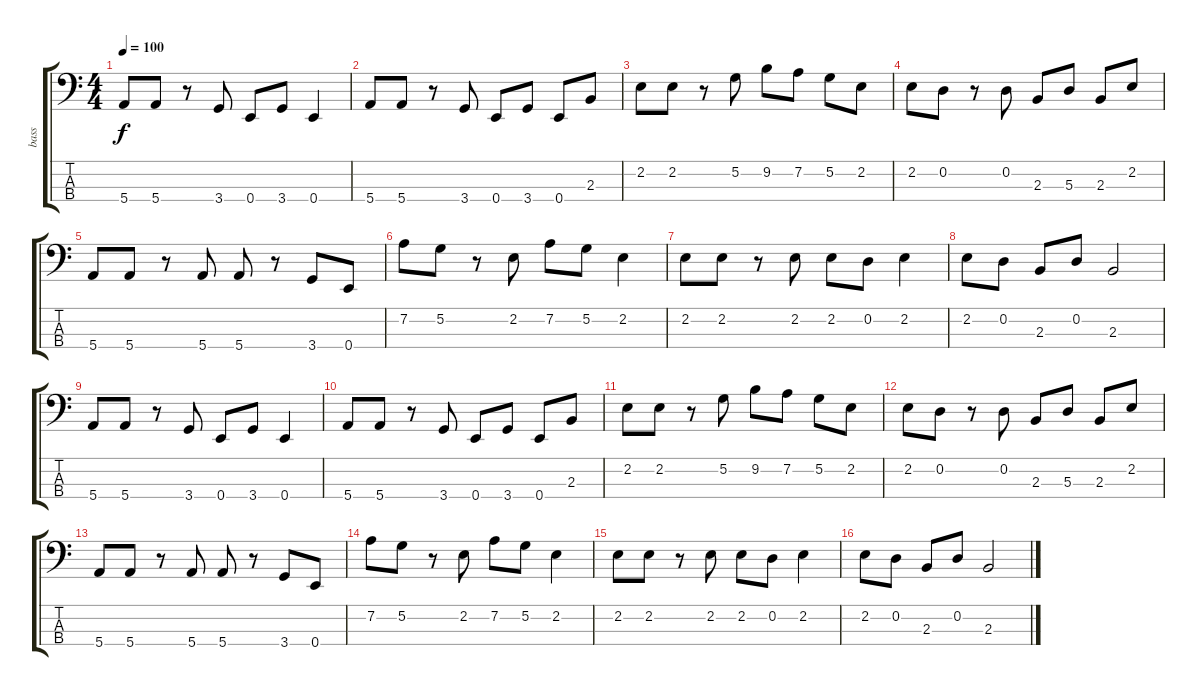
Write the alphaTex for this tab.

\track ("bass" "bass") {instrument acousticbass}
\staff {score tabs}
\tuning (G2 D2 A1 E1) {hide}
\ts (4 4)
\tempo 100
\clef f4
\ks c
5.4.8{dy f} 5.4.8 r.8 3.4.8 0.4.8 3.4.8 0.4.4 |
5.4.8 5.4.8 r.8 3.4.8 0.4.8 3.4.8 0.4.8 2.3.8 |
2.2.8 2.2.8 r.8 5.2.8 9.2.8 7.2.8 5.2.8 2.2.8 |
2.2.8 0.2.8 r.8 0.2.8 2.3.8 5.3.8 2.3.8 2.2.8 |
5.4.8 5.4.8 r.8 5.4.8 5.4.8 r.8 3.4.8 0.4.8 |
7.2.8 5.2.8 r.8 2.2.8 7.2.8 5.2.8 2.2.4 |
2.2.8 2.2.8 r.8 2.2.8 2.2.8 0.2.8 2.2.4 |
2.2.8 0.2.8 2.3.8 0.2.8 2.3.2 |
5.4.8 5.4.8 r.8 3.4.8 0.4.8 3.4.8 0.4.4 |
5.4.8 5.4.8 r.8 3.4.8 0.4.8 3.4.8 0.4.8 2.3.8 |
2.2.8 2.2.8 r.8 5.2.8 9.2.8 7.2.8 5.2.8 2.2.8 |
2.2.8 0.2.8 r.8 0.2.8 2.3.8 5.3.8 2.3.8 2.2.8 |
5.4.8 5.4.8 r.8 5.4.8 5.4.8 r.8 3.4.8 0.4.8 |
7.2.8 5.2.8 r.8 2.2.8 7.2.8 5.2.8 2.2.4 |
2.2.8 2.2.8 r.8 2.2.8 2.2.8 0.2.8 2.2.4 |
2.2.8 0.2.8 2.3.8 0.2.8 2.3.2
